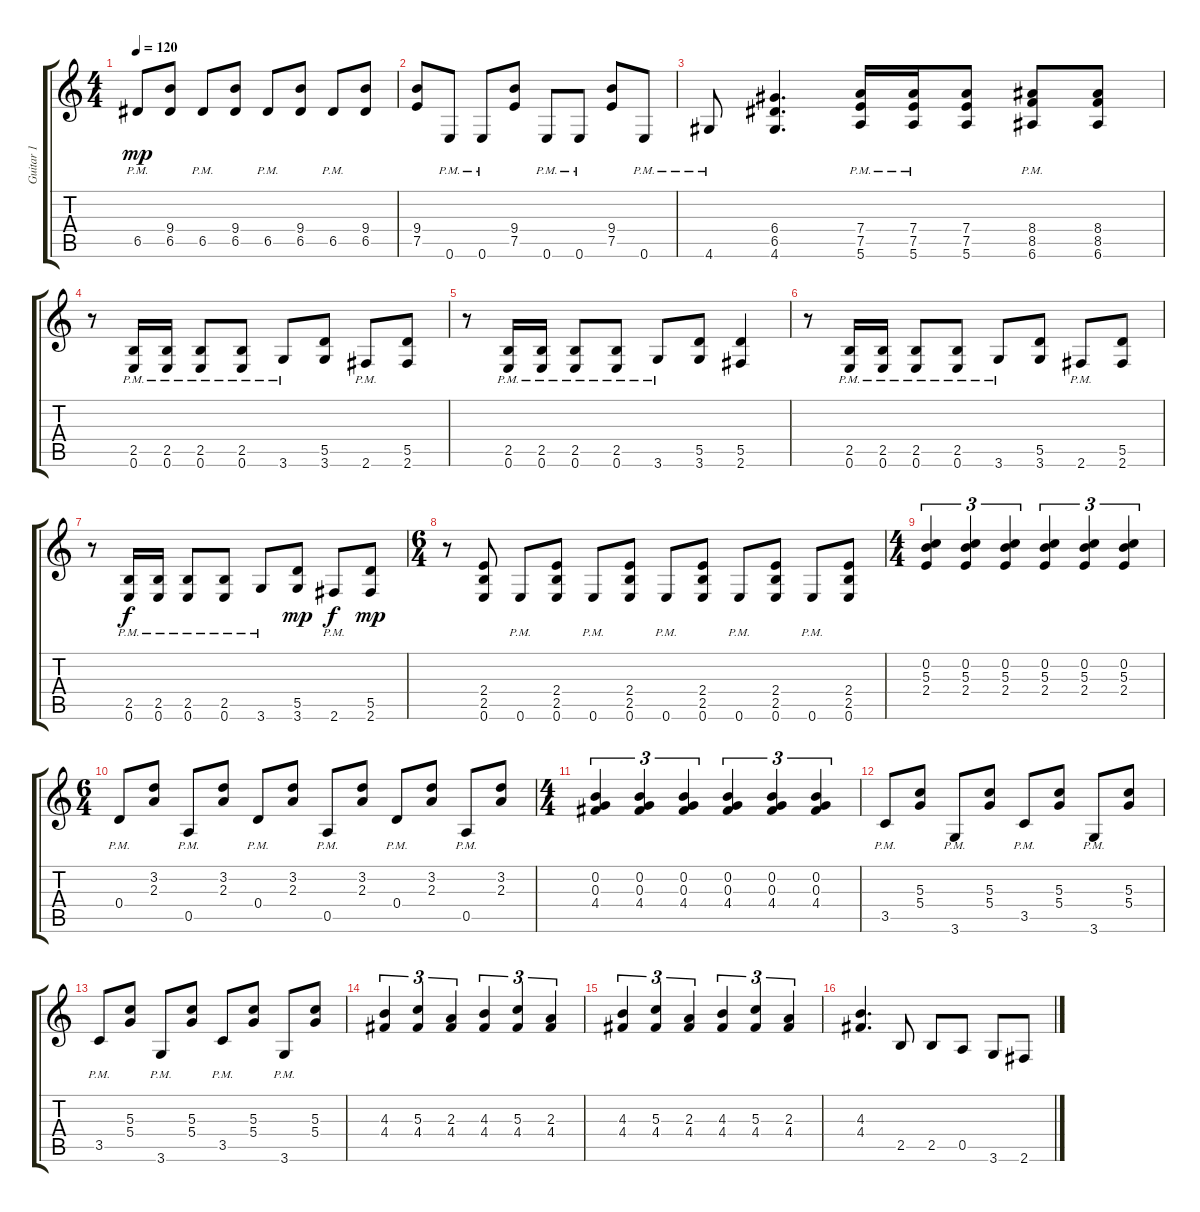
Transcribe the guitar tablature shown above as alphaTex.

\track ("Guitar 1" "Guitar 1") {instrument distortionguitar}
\staff {score tabs}
\tuning (E4 B3 G3 D3 A2 E2) {hide}
\ts (4 4)
\tempo 120
\clef g2
\ks c
6.5{pm}.8{dy mp} (9.4 6.5).8 6.5{pm}.8 (9.4 6.5).8 6.5{pm}.8 (9.4 6.5).8 6.5{pm}.8 (9.4 6.5).8 |
(9.4 7.5).8 0.6{pm}.8 0.6{pm}.8 (9.4 7.5).8 0.6{pm}.8 0.6{pm}.8 (9.4 7.5).8 0.6{pm}.8 |
4.6{pm}.8 (6.4 6.5 4.6).4{d} (7.4{pm} 7.5{pm} 5.6{pm}).16 (7.4{pm} 7.5{pm} 5.6{pm}).16 (7.4 7.5 5.6).8 (8.4 8.5 6.6{pm}).8 (8.4 8.5 6.6).8 |
r.8 (2.5{pm} 0.6{pm}).16 (2.5{pm} 0.6{pm}).16 (2.5{pm} 0.6{pm}).8 (2.5{pm} 0.6{pm}).8 3.6{pm}.8 (5.5 3.6).8 2.6{pm}.8 (5.5 2.6).8 |
r.8 (2.5{pm} 0.6{pm}).16 (2.5{pm} 0.6{pm}).16 (2.5{pm} 0.6{pm}).8 (2.5{pm} 0.6{pm}).8 3.6{pm}.8 (5.5 3.6).8 (5.5 2.6).4 |
r.8 (2.5{pm} 0.6{pm}).16 (2.5{pm} 0.6{pm}).16 (2.5{pm} 0.6{pm}).8 (2.5{pm} 0.6{pm}).8 3.6{pm}.8 (5.5 3.6).8 2.6{pm}.8 (5.5 2.6).8 |
r.8 (2.5{pm} 0.6{pm}).16{dy f} (2.5{pm} 0.6{pm}).16 (2.5{pm} 0.6{pm}).8 (2.5{pm} 0.6{pm}).8 3.6{pm}.8 (5.5 3.6).8{dy mp} 2.6{pm}.8{dy f} (5.5 2.6).8{dy mp} |
\ts (6 4)
r.8 (2.4 2.5 0.6).8 0.6{pm}.8 (2.4 2.5 0.6).8 0.6{pm}.8 (2.4 2.5 0.6).8 0.6{pm}.8 (2.4 2.5 0.6).8 0.6{pm}.8 (2.4 2.5 0.6).8 0.6{pm}.8 (2.4 2.5 0.6).8 |
\ts (4 4)
(0.2 5.3 2.4).4{tu (3 2)} (0.2 5.3 2.4).4{tu (3 2)} (0.2 5.3 2.4).4{tu (3 2)} (0.2 5.3 2.4).4{tu (3 2)} (0.2 5.3 2.4).4{tu (3 2)} (0.2 5.3 2.4).4{tu (3 2)} |
\ts (6 4)
0.4{pm}.8 (3.2 2.3).8 0.5{pm}.8 (3.2 2.3).8 0.4{pm}.8 (3.2 2.3).8 0.5{pm}.8 (3.2 2.3).8 0.4{pm}.8 (3.2 2.3).8 0.5{pm}.8 (3.2 2.3).8 |
\ts (4 4)
(0.2 0.3 4.4).4{tu (3 2)} (0.2 0.3 4.4).4{tu (3 2)} (0.2 0.3 4.4).4{tu (3 2)} (0.2 0.3 4.4).4{tu (3 2)} (0.2 0.3 4.4).4{tu (3 2)} (0.2 0.3 4.4).4{tu (3 2)} |
3.5{pm}.8 (5.3 5.4).8 3.6{pm}.8 (5.3 5.4).8 3.5{pm}.8 (5.3 5.4).8 3.6{pm}.8 (5.3 5.4).8 |
3.5{pm}.8 (5.3 5.4).8 3.6{pm}.8 (5.3 5.4).8 3.5{pm}.8 (5.3 5.4).8 3.6{pm}.8 (5.3 5.4).8 |
(4.3 4.4).4{tu (3 2)} (5.3 4.4).4{tu (3 2)} (2.3 4.4).4{tu (3 2)} (4.3 4.4).4{tu (3 2)} (5.3 4.4).4{tu (3 2)} (2.3 4.4).4{tu (3 2)} |
(4.3 4.4).4{tu (3 2)} (5.3 4.4).4{tu (3 2)} (2.3 4.4).4{tu (3 2)} (4.3 4.4).4{tu (3 2)} (5.3 4.4).4{tu (3 2)} (2.3 4.4).4{tu (3 2)} |
(4.3 4.4).4{d} 2.5.8 2.5.8 0.5.8 3.6.8 2.6.8
